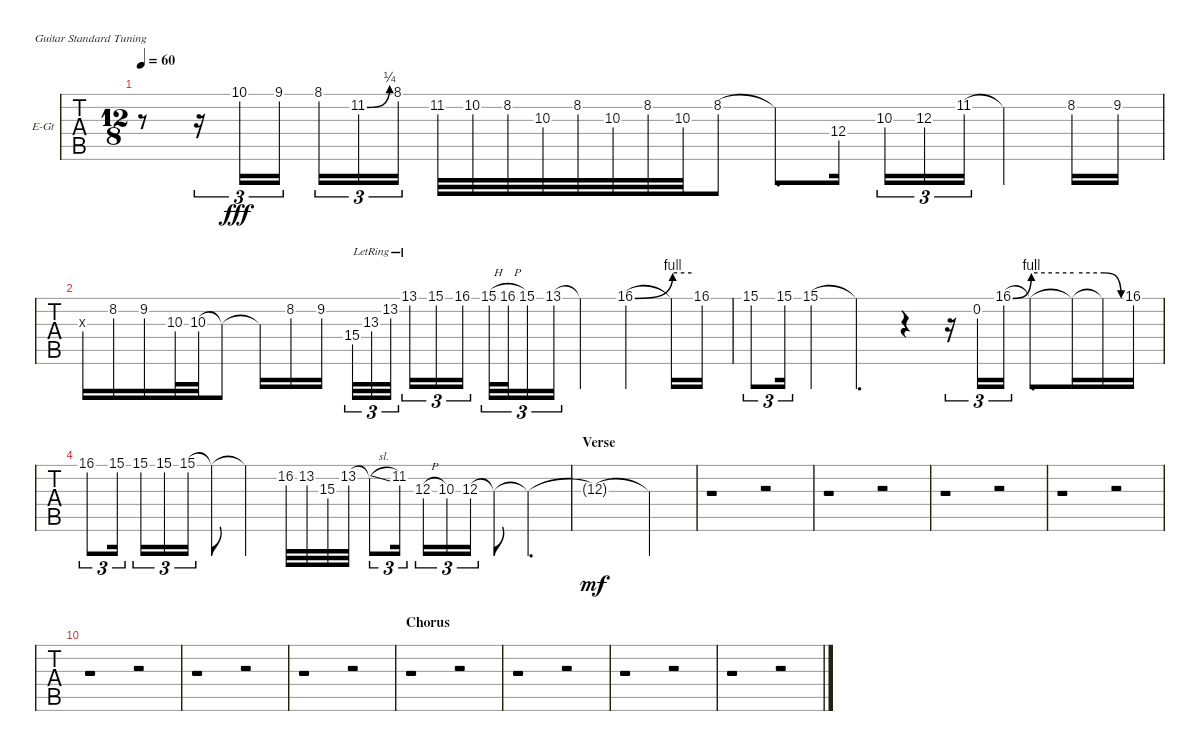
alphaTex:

\bracketExtendMode nobrackets
\firstSystemTrackNameOrientation horizontal
\otherSystemsTrackNameOrientation horizontal
\defaultBarNumberDisplay FirstOfSystem
\track ("solo" "E-Gt") {instrument overdrivenguitar}
\staff {tabs}
\tuning (E4 B3 G3 D3 A2 E2)
\ts (12 8)
\tempo 60
\clef g2
\ks cminor
r.8{dy fff} r.16{tu (3 2)} 10.1.16{tu (3 2)} 9.1.16{tu (3 2)} 8.1.16{tu (3 2)} 11.2{be (bend 0 0 60 1)}.16{tu (3 2)} 8.1.16{tu (3 2)} 11.2.32 10.2.32 8.2.32 10.3.32 8.2.32 10.3.32 8.2.32 10.3.32 8.2.8 8.2{t}.8{d} 12.4.16 10.3.16{tu (3 2)} 12.3.16{tu (3 2)} 11.2.16{tu (3 2)} 11.2{t}.4 8.2.16 9.2.16 |
10.3{x}.16 8.2.16 9.2.16 10.3.32 10.3.32 10.3{t}.8 10.3{t}.16 8.2.16 9.2.16 15.4.32{tu (3 2) ot 8va} 13.3{lr}.32{tu (3 2) ot 8va} 13.2{lr}.32{tu (3 2) ot 8va} 13.1{lr}.16{tu (3 2) ot 8va} 15.1.16{tu (3 2) ot 8va} 16.1.16{tu (3 2) ot 8va} 15.1{h}.32{tu (3 2) ot 8va} 16.1{h}.32{tu (3 2) ot 8va} 15.1.16{tu (3 2) ot 8va} 13.1.16{tu (3 2) ot 8va} 13.1{t}.4{ot 8va} 16.1{be (bend 0 0 60 4)}.4{ot 8va} 16.1{be (hold 0 4 60 4) t}.16{ot 8va} 16.1.16{ot 8va} |
15.1.8{tu (3 2) ot 8va} 15.1.16{tu (3 2) ot 8va} 15.1.4{ot 8va} 15.1{t}.4{d ot 8va} r.4 r.16{tu (3 2)} 0.2.16{tu (3 2) ot 8va} 16.1{be (bend 0 0 60 4)}.16{tu (3 2) ot 8va} 16.1{be (hold 0 4 60 4) t}.8{d ot 8va} 16.1{be (hold 0 4 60 4) t}.16{ot 8va} 16.1{be (release 0 4 60 0) t}.16{ot 8va} 16.1.16{ot 8va} |
16.1.8{tu (3 2) ot 8va} 15.1.16{tu (3 2) ot 8va} 15.1.16{tu (3 2) ot 8va} 15.1.16{tu (3 2) ot 8va} 15.1.16{tu (3 2) ot 8va} 15.1{t}.8{ot 8va} 15.1{t}.4{ot 8va} 16.2.32{ot 8va} 13.2.32{ot 8va} 15.3.32{ot 8va} 13.2.32{ot 8va} 13.2{sl t}.8{tu (3 2) ot 8va} 11.2.16{tu (3 2) ot 8va} 12.3{h}.16{tu (3 2) ot 8va} 10.3.16{tu (3 2) ot 8va} 12.3.16{tu (3 2) ot 8va} 12.3{t}.8{ot 8va} 12.3{t}.4{d ot 8va} |
\section ("" "Verse")
12.3{t}.1{dy mf} 12.3{t}.2 |
r.1 r.2 |
r.1 r.2 |
r.1 r.2 |
r.1 r.2 |
r.1 r.2 |
r.1 r.2 |
r.1 r.2 |
\section ("" "Chorus")
r.1 r.2 |
r.1 r.2 |
r.1 r.2 |
r.1 r.2
